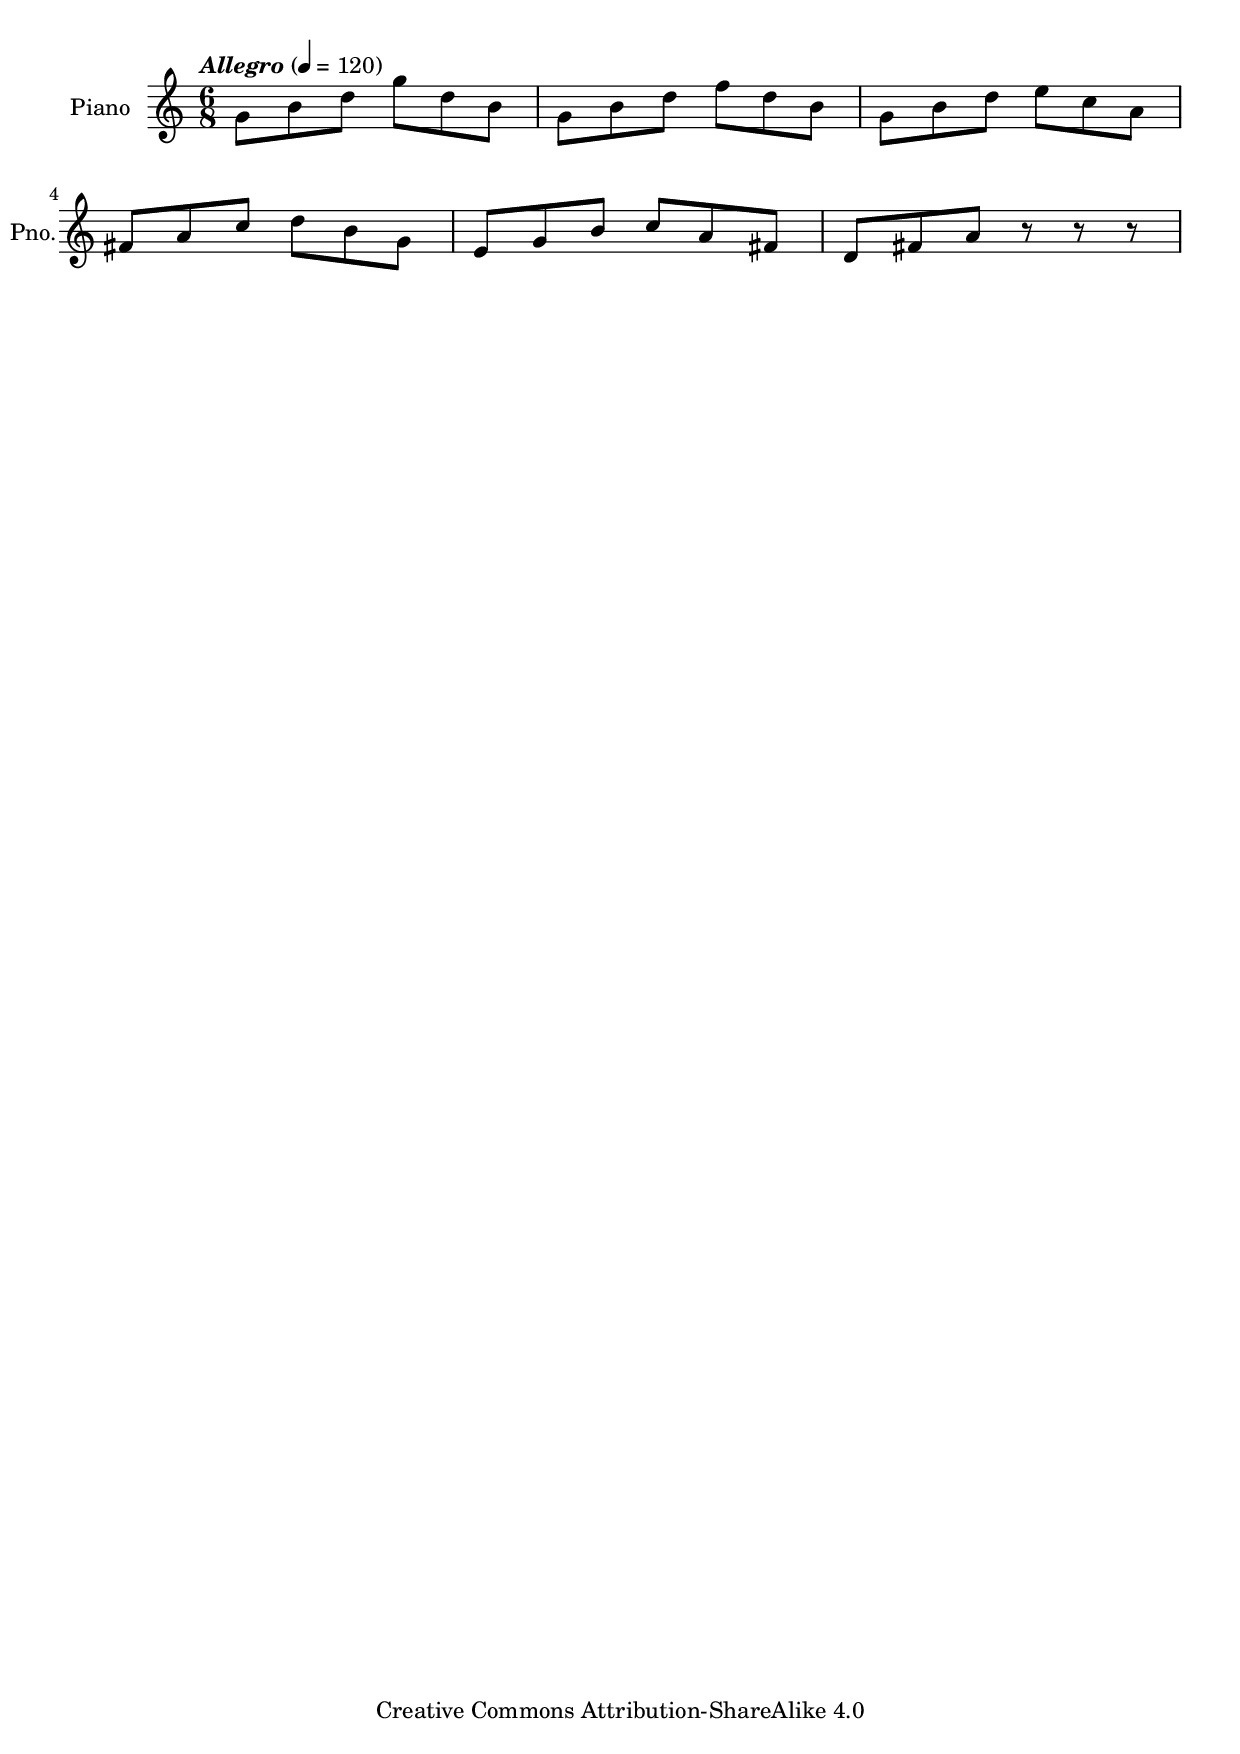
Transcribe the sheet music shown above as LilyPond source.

\version "2.24.3"
\language "english"
\header {
  title = ""
  composer = ""
  arranger = ""
  footnotes = ""
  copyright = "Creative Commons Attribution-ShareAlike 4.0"
}
\noPageBreak

info = {
    \key c \ionian
    \numericTimeSignature
    \time 6/8
    \tempo \markup {
      \italic Allegro
    } 4 = 120
}

main = \new StaffGroup <<
  % rhs
  \new Staff \with {
    instrumentName = "Piano"
    shortInstrumentName = "Pno."
    midiInstrument = "acoustic grand"
  } \relative {
    \info
    \clef G

    g'8 b  d   g d b  |
    g8  b  d   f d b  |
    g8  b  d   e c a  |
    \break

    fs8 a  c   d b g  |
    e8  g  b   c a fs |
    d8  fs a   r r r  |
    \break
  }
>>

\book {
  \paper {

  }
}

\score {
  \main
  \layout {}
}

\score {
  \unfoldRepeats {
    \main
  }
  \midi {}
}
